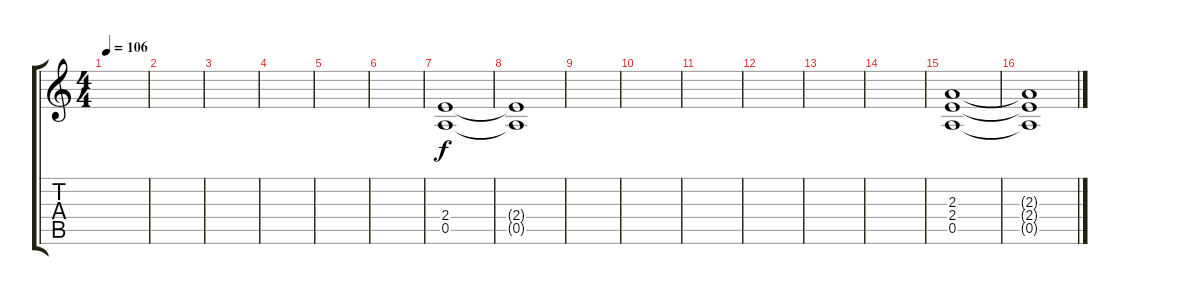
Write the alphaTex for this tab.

\track "" {instrument overdrivenguitar}
\staff {score tabs}
\tuning (E4 B3 G3 D3 A2 E2) {hide}
\ts (4 4)
\tempo 106
\clef g2
\ks c
|
|
|
|
|
|
(2.4 0.5).1 |
(2.4{t} 0.5{t}).1 |
|
|
|
|
|
|
(2.3 2.4 0.5).1 |
(2.3{t} 2.4{t} 0.5{t}).1
